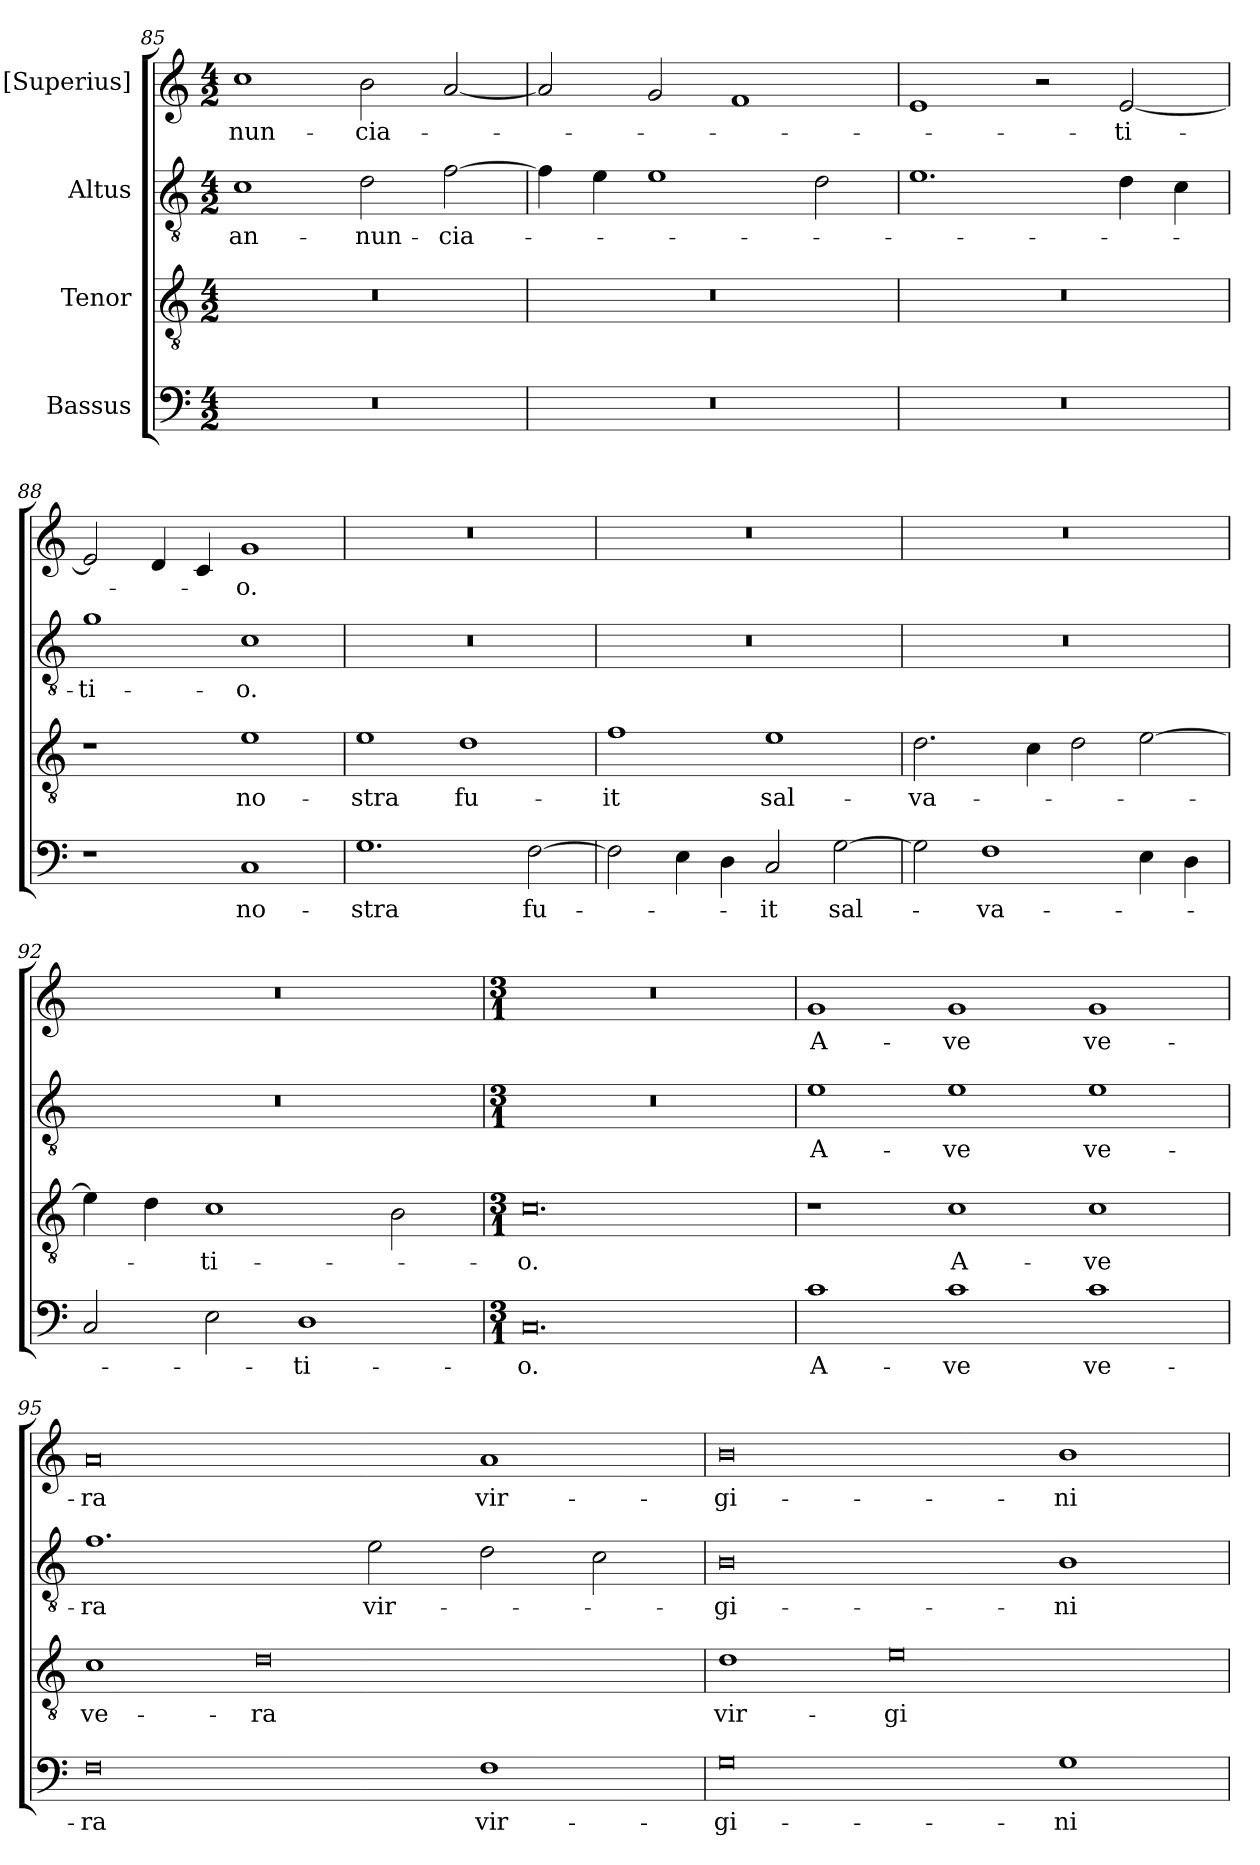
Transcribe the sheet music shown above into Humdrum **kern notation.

**kern	**text	**kern	**text	**kern	**text	**kern	**text
*part4	*part4	*part3	*part3	*part2	*part2	*part1	*part1
*staff4	*staff4	*staff3	*staff3	*staff2	*staff2	*staff1	*staff1
*I"Bassus	*	*I"Tenor	*	*I"Altus	*	*I"[Superius]	*
*clefF4	*	*clefGv2	*	*clefGv2	*	*clefG2	*
*k[]	*	*k[]	*	*k[]	*	*k[]	*
*M4/2	*	*M4/2	*	*M4/2	*	*M4/2	*
=85	=85	=85	=85	=85	=85	=85	=85
0r	.	0r	.	1c\	an-	1cc\	-nun-
.	.	.	.	2d\	-nun-	2b\	-cia-
.	.	.	.	[2f\	-cia-	[2a/	.
=86	=86	=86	=86	=86	=86	=86	=86
0r	.	0r	.	4f\]	.	2a/]	.
.	.	.	.	4e\	.	.	.
.	.	.	.	1e\	.	2g/	.
.	.	.	.	.	.	1f/	.
.	.	.	.	2d\	.	.	.
=87	=87	=87	=87	=87	=87	=87	=87
0r	.	0r	.	1.e\	.	1e/	.
.	.	.	.	.	.	2r	.
.	.	.	.	4d\	.	[2e/	-ti-
.	.	.	.	4c\	.	.	.
=88	=88	=88	=88	=88	=88	=88	=88
1r	.	1r	.	1g\	-ti-	2e/]	.
.	.	.	.	.	.	4d/	.
.	.	.	.	.	.	4c/	.
1C/	no-	1e\	no-	1c\	-o.	1g/	-o.
=89	=89	=89	=89	=89	=89	=89	=89
1.G\	-stra	1e\	-stra	0r	.	0r	.
.	.	1d\	fu-	.	.	.	.
[2F\	fu-	.	.	.	.	.	.
=90	=90	=90	=90	=90	=90	=90	=90
2F\]	.	1f\	-it	0r	.	0r	.
4E\	.	.	.	.	.	.	.
4D\	.	.	.	.	.	.	.
2C/	-it	1e\	sal-	.	.	.	.
[2G\	sal-	.	.	.	.	.	.
=91	=91	=91	=91	=91	=91	=91	=91
2G\]	.	2.d\	-va-	0r	.	0r	.
1F\	-va-	.	.	.	.	.	.
.	.	4c\	.	.	.	.	.
.	.	2d\	.	.	.	.	.
4E\	.	[2e\	.	.	.	.	.
4D\	.	.	.	.	.	.	.
=92	=92	=92	=92	=92	=92	=92	=92
2C/	.	4e\]	.	0r	.	0r	.
.	.	4d\	.	.	.	.	.
2E\	.	1c\	-ti-	.	.	.	.
1D\	-ti-	.	.	.	.	.	.
.	.	2B\	.	.	.	.	.
=93	=93	=93	=93	=93	=93	=93	=93
*M3/1	*	*M3/1	*	*M3/1	*	*M3/1	*
0.C/	-o.	0.c\	-o.	0.r	.	0.r	.
=94	=94	=94	=94	=94	=94	=94	=94
1c\	A-	1r	.	1e\	A-	1g/	A-
1c\	-ve	1c\	A-	1e\	-ve	1g/	-ve
1c\	ve-	1c\	-ve	1e\	ve-	1g/	ve-
=95	=95	=95	=95	=95	=95	=95	=95
0F\	-ra	1c\	ve-	1.f\	-ra	0a/	-ra
.	.	0d\	-ra	.	.	.	.
.	.	.	.	2e\	vir-	.	.
1F\	vir-	.	.	2d\	.	1a/	vir-
.	.	.	.	2c\	.	.	.
=96	=96	=96	=96	=96	=96	=96	=96
0G\	-gi-	1d\	vir-	0B\	-gi-	0b\	-gi-
.	.	0e\	-gi-	.	.	.	.
1G\	-ni-	.	.	1B\	-ni-	1b\	-ni-
=	=	=	=	=	=	=	=
*-	*-	*-	*-	*-	*-	*-	*-
